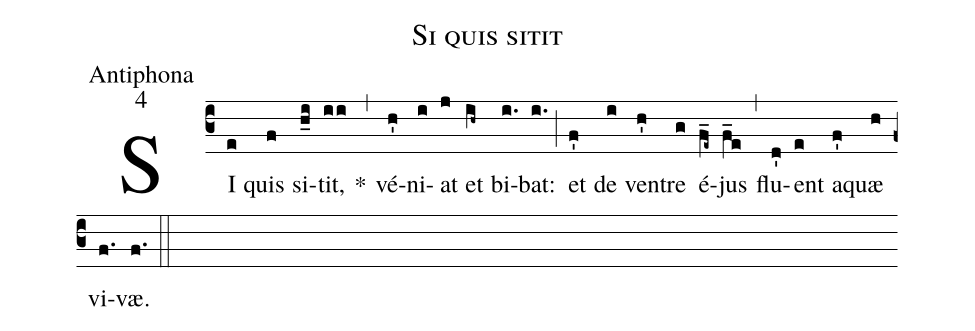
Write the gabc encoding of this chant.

name:Si quis sitit;
office-part:Antiphona;
mode:4;
%%
(c3)
SI(e) quis(f) si(h_i)tit,(ii) *(,)
vé(h')ni(i)at(j) et(ih~) bi(i.)bat:(i.) (;)
et(f') de(i) ven(h')tre(g) é(f_e~)jus(f_e) (,)
flu(d')ent(e) a(f')quæ(h) vi(f.)væ.(f.) (::)
